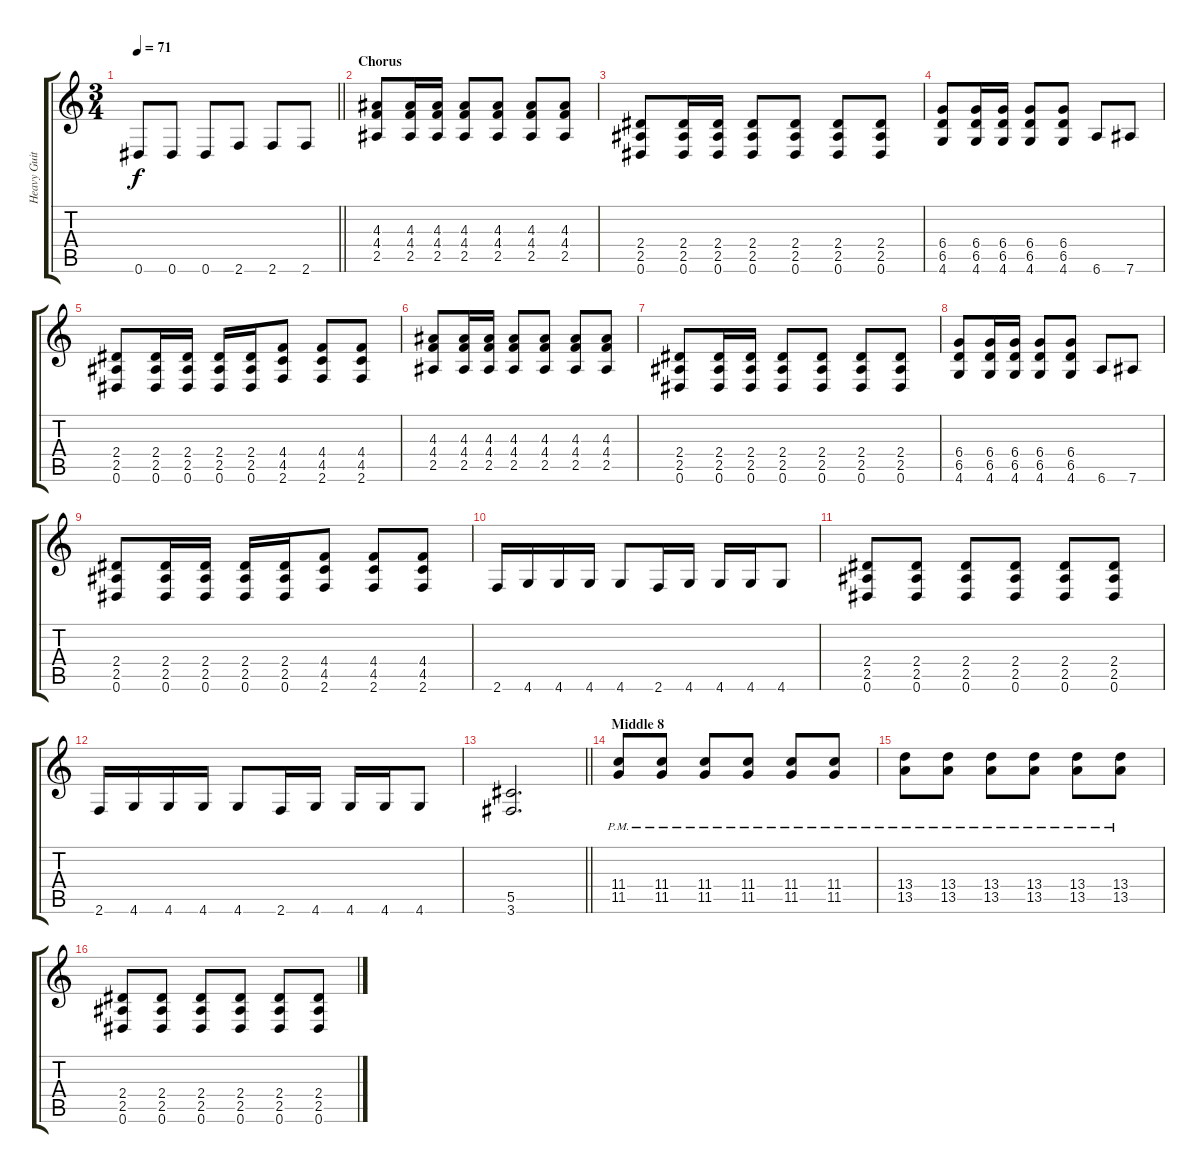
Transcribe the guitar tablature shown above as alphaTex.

\track ("Heavy Guitar 2" "Heavy Guit") {instrument overdrivenguitar}
\staff {score tabs}
\tuning (Eb4 Bb3 Gb3 Db3 Ab2 Eb2) {hide}
\ts (3 4)
\tempo 71
\clef g2
\barLineRight lightlight
\ks c
0.6.8{dy f} 0.6.8 0.6.8 2.6.8 2.6.8 2.6.8 |
\section ("" "Chorus")
(4.3 4.4 2.5).8 (4.3 4.4 2.5).16 (4.3 4.4 2.5).16 (4.3 4.4 2.5).8 (4.3 4.4 2.5).8 (4.3 4.4 2.5).8 (4.3 4.4 2.5).8 |
(2.4 2.5 0.6).8 (2.4 2.5 0.6).16 (2.4 2.5 0.6).16 (2.4 2.5 0.6).8 (2.4 2.5 0.6).8 (2.4 2.5 0.6).8 (2.4 2.5 0.6).8 |
(6.4 6.5 4.6).8 (6.4 6.5 4.6).16 (6.4 6.5 4.6).16 (6.4 6.5 4.6).8 (6.4 6.5 4.6).8 6.6.8 7.6.8 |
(2.4 2.5 0.6).8 (2.4 2.5 0.6).16 (2.4 2.5 0.6).16 (2.4 2.5 0.6).16 (2.4 2.5 0.6).16 (4.4 4.5 2.6).8 (4.4 4.5 2.6).8 (4.4 4.5 2.6).8 |
(4.3 4.4 2.5).8 (4.3 4.4 2.5).16 (4.3 4.4 2.5).16 (4.3 4.4 2.5).8 (4.3 4.4 2.5).8 (4.3 4.4 2.5).8 (4.3 4.4 2.5).8 |
(2.4 2.5 0.6).8 (2.4 2.5 0.6).16 (2.4 2.5 0.6).16 (2.4 2.5 0.6).8 (2.4 2.5 0.6).8 (2.4 2.5 0.6).8 (2.4 2.5 0.6).8 |
(6.4 6.5 4.6).8 (6.4 6.5 4.6).16 (6.4 6.5 4.6).16 (6.4 6.5 4.6).8 (6.4 6.5 4.6).8 6.6.8 7.6.8 |
(2.4 2.5 0.6).8 (2.4 2.5 0.6).16 (2.4 2.5 0.6).16 (2.4 2.5 0.6).16 (2.4 2.5 0.6).16 (4.4 4.5 2.6).8 (4.4 4.5 2.6).8 (4.4 4.5 2.6).8 |
2.6.16 4.6.16 4.6.16 4.6.16 4.6.8 2.6.16 4.6.16 4.6.16 4.6.16 4.6.8 |
(2.4 2.5 0.6).8 (2.4 2.5 0.6).8 (2.4 2.5 0.6).8 (2.4 2.5 0.6).8 (2.4 2.5 0.6).8 (2.4 2.5 0.6).8 |
2.6.16 4.6.16 4.6.16 4.6.16 4.6.8 2.6.16 4.6.16 4.6.16 4.6.16 4.6.8 |
\barLineRight lightlight
(5.5 3.6).2{d} |
\section ("" "Middle 8")
(11.4{pm} 11.5{pm}).8 (11.4{pm} 11.5{pm}).8 (11.4{pm} 11.5{pm}).8 (11.4{pm} 11.5{pm}).8 (11.4{pm} 11.5{pm}).8 (11.4{pm} 11.5{pm}).8 |
(13.4{pm} 13.5{pm}).8 (13.4{pm} 13.5{pm}).8 (13.4{pm} 13.5{pm}).8 (13.4{pm} 13.5{pm}).8 (13.4{pm} 13.5{pm}).8 (13.4{pm} 13.5{pm}).8 |
(2.4 2.5 0.6).8 (2.4 2.5 0.6).8 (2.4 2.5 0.6).8 (2.4 2.5 0.6).8 (2.4 2.5 0.6).8 (2.4 2.5 0.6).8
